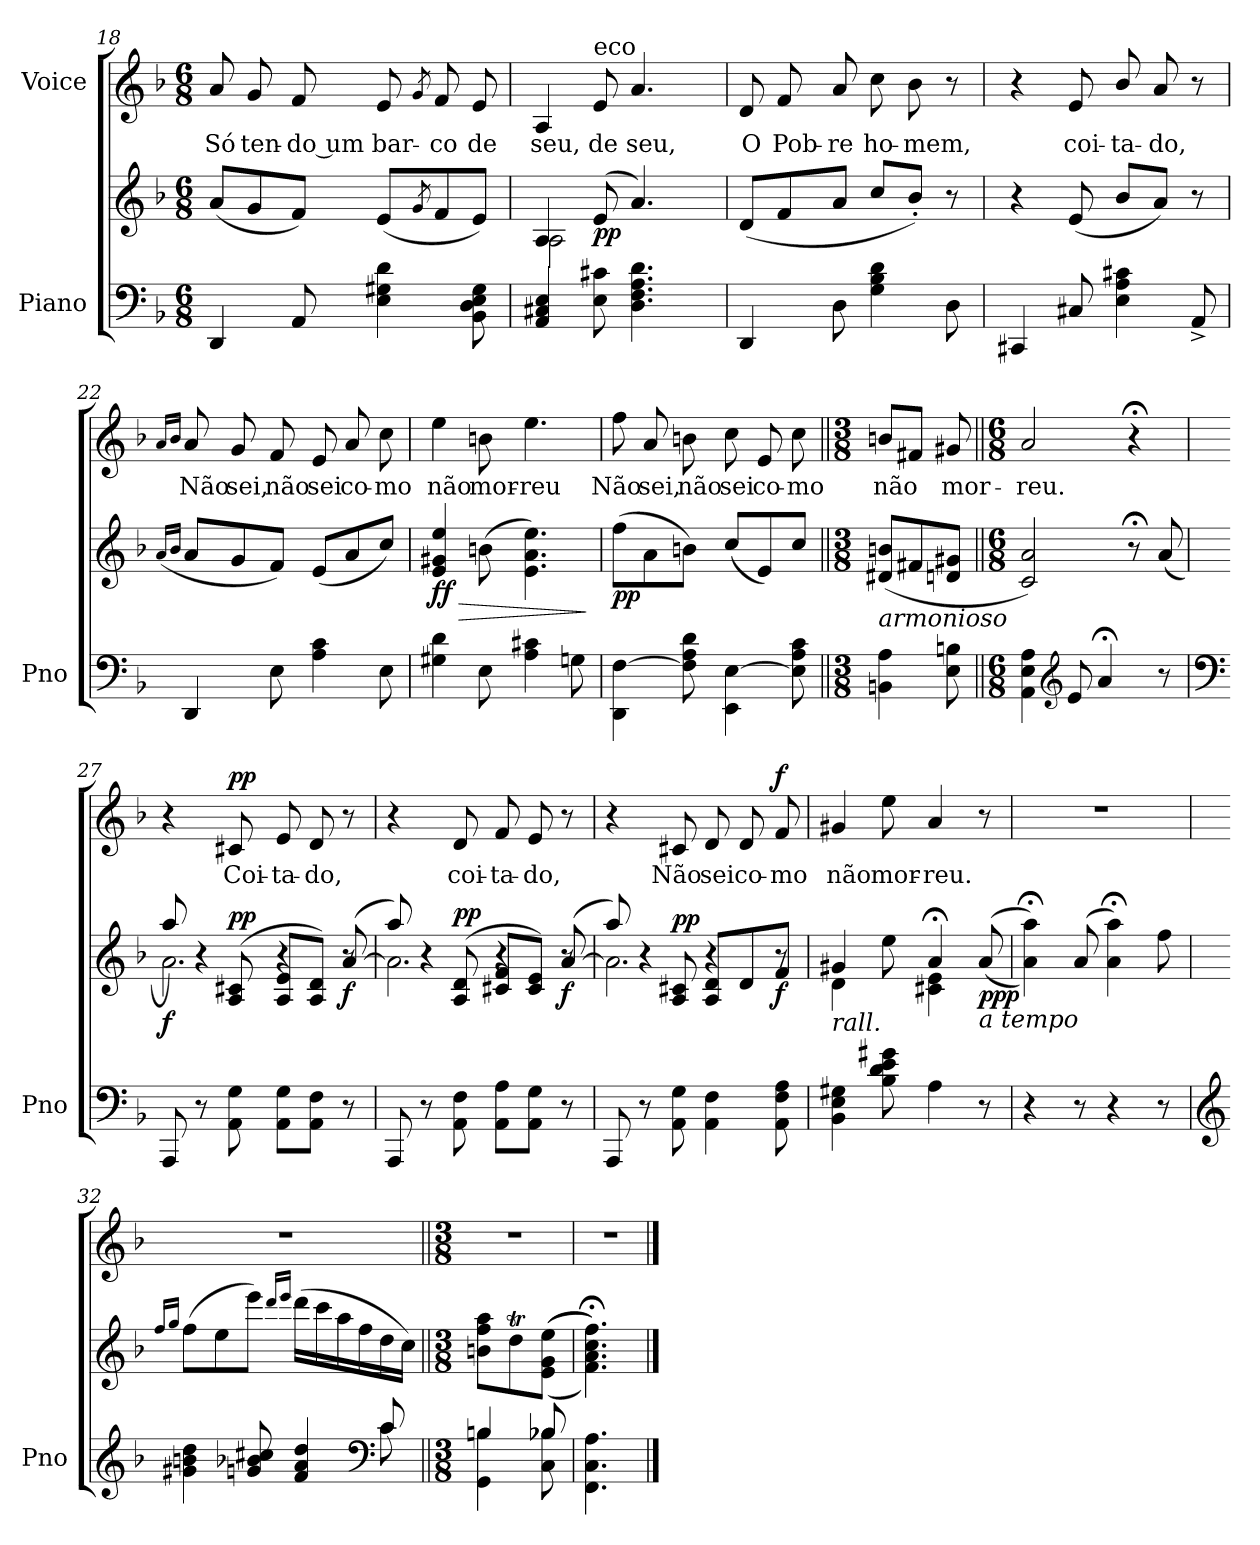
**kern	**kern	**dynam	**kern	**text	**dynam
*part2	*part2	*part2	*part1	*part1	*part1
*staff3	*staff2	*staff2/3	*staff1	*staff1	*staff1
*I"Piano	*	*	*I"Voice	*	*
*I'Pno	*	*	*	*	*
*clefF4	*clefG2	*	*clefG2	*	*
*k[b-]	*k[b-]	*	*k[b-]	*	*
*M6/8	*M6/8	*	*M6/8	*	*
=18	=18	=18	=18	=18	=18
!	!	!	!	!LO:LY:b	!
4DD/	(8a/L	.	8a/	Só	.
!	!	!	!	!LO:LY:b	!
.	8g/	.	8g/	ten-	.
!	!	!	!	!LO:LY:b	!
8AA/	8f/J)	.	8f/	do um	.
!	!	!	!	!LO:LY:b	!
4E\ 4G#X\ 4d\	(8e/L	.	8e/	bar-	.
.	8qg/	.	8qg/	.	.
!	!	!	!	!LO:LY:b	!
.	8f/	.	8f/	-co	.
!	!	!	!	!LO:LY:b	!
8BB-\ 8D\ 8E\ 8G#\	8e/J)	.	8e/	de	.
!!LO:PB:g=z
=19	=19	=19	=19	=19	=19
*	*^	*	*	*	*
!	!	!	!	!	!LO:LY:b	!
4AA/ 4C#X/ 4E/	4A/	2A\	.	4A/	seu,	.
!	!	!	!	!LO:TX:a:t=eco	!	!
!	!	!	!LO:DY:b	!	!LO:LY:b	!
8E\ 8c#X\	(<8e/	.	pp	8e/	de	.
!	!	!	!	!	!LO:LY:b	!
4.D\ 4.F\ 4.A\ 4.d\	4.a/)	.	.	4.a/	seu,	.
.	.	4ryy	.	.	.	.
=20	=20	=20	=20	=20	=20	=20
!	!LO:TX:b:t=sordina	!	!	!	!	!
!	!	!	!	!	!LO:LY:b	!
*	*v	*v	*	*	*	*
4DD/	(<8d/L	.	8d/	O	.
!	!	!	!	!LO:LY:b	!
.	8f/	.	8f/	Pob-	.
!	!	!	!	!LO:LY:b	!
8D\	8a/J	.	8a/	-re	.
!	!	!	!	!LO:LY:b	!
4G\ 4B-\ 4d\	8cc/L	.	8cc\	ho-	.
!	!	!	!	!LO:LY:b	!
.	8b-'/J)	.	8b-\	-mem,	.
8D\	8r	.	8r	.	.
=21	=21	=21	=21	=21	=21
4CC#X/	4r	.	4r	.	.
!	!	!	!	!LO:LY:b	!
8C#X/	(8e/	.	8e/	coi-	.
!	!	!	!	!LO:LY:b	!
4E\ 4A\ 4c#X\	8b-/L	.	8b-/	-ta-	.
!	!	!	!	!LO:LY:b	!
.	8a/J)	.	8a/	-do,	.
8AA^/	8r	.	8r	.	.
=22	=22	=22	=22	=22	=22
.	(16qa/LL	.	16qa/LL	.	.
.	16qb-/JJ	.	16qb-/JJ	.	.
!	!	!	!	!LO:LY:b	!
4DD/	8a/L	.	8a/	Não	.
!	!	!	!	!LO:LY:b	!
.	8g/	.	8g/	sei,	.
!	!	!	!	!LO:LY:b	!
8E\	8f/J)	.	8f/	não	.
!	!	!	!	!LO:LY:b	!
4A\ 4c\	(8e/L	.	8e/	sei	.
!	!	!	!	!LO:LY:b	!
.	8a/	.	8a/	co-	.
!	!	!	!	!LO:LY:b	!
8E\	8cc/J)	.	8cc\	-mo	.
=23	=23	=23	=23	=23	=23
!	!	!LO:HP:b	!	!LO:LY:b	!
!	!	!LO:DY:n=1:b	!	!	!
4G#X\ 4d\	4e/ 4g#X/ 4ee/	> ff	4ee\	não	.
!	!	!	!	!LO:LY:b	!
8E\	(8bn\	.	8bn\	mor-	.
!	!	!	!	!LO:LY:b	!
4A\ 4c#X\	4.e\ 4.a\ 4.ee\)	.	4.ee\	-reu	.
8Gn\	.	.	.	.	.
.	.	]	.	.	.
=24	=24	=24	=24	=24	=24
!	!	!LO:DY:b	!	!LO:LY:b	!
4DD\ [<4F\	(8ff\L	pp	8ff\	Não	.
!	!	!	!	!LO:LY:b	!
.	8a\	.	8a/	sei,	.
!	!	!	!	!LO:LY:b	!
8F\] 8A\ 8d\	8bn\J)	.	8bn\	não	.
!	!	!	!	!LO:LY:b	!
4EE\ [<4E\	(8cc/L	.	8cc\	sei	.
!	!	!	!	!LO:LY:b	!
.	8e/)	.	8e/	co-	.
!	!	!	!	!LO:LY:b	!
8E\] 8A\ 8c\	8cc/J	.	8cc\	-mo	.
=25||	=25||	=25||	=25||	=25||	=25||
*M3/8	*M3/8	*	*M3/8	*	*
!	!LO:TX:b:i:t=armonioso	!	!	!	!
!	!	!	!	!LO:LY:b	!
4BBn\ 4A\	(>8d#X/ 8bn/L	.	8bn/L	não	.
.	8f#X/	.	8f#X/J	.	.
!	!	!	!	!LO:LY:b	!
8E\ 8Bn\	8dn/ 8g#X/J	.	8g#X/	mor-	.
!!LO:LB:g=z
=26||	=26||	=26||	=26||	=26||	=26||
*M6/8	*M6/8	*	*M6/8	*	*
!	!	!	!	!LO:LY:b	!
4AA\ 4E\ 4A\	2c/ 2a/)	.	2a/	-reu.	.
*clefG2	*	*	*	*	*
8e/	.	.	.	.	.
4a;</	.	.	.	.	.
.	8r;<	.	4r;<	.	.
8r	(>8a/	.	.	.	.
!!LO:PB:g=z
=27	=27	=27	=27	=27	=27
*clefF4	*	*	*	*	*
*	*^	*	*	*	*
*	*	*^	*	*	*	*
!	!	!	!	!LO:DY:b	!	!	!
8AAA/	8aa/)	2.a\	4ryy	f	4r	.	.
8r	4r	.	.	.	.	.	.
!	!	!	!	!LO:DY:a	!	!LO:LY:b	!LO:DY:a
8AA\ 8G\	.	.	(<8A/ 8c#X/	pp	8c#X/	Coi-	pp
!	!	!	!	!	!	!LO:LY:b	!
8AA\ 8G\L	4r	.	8A/ 8e/L	.	8e/	-ta-	.
!	!	!	!	!	!	!LO:LY:b	!
8AA\ 8F\J	.	.	8A/ 8d/J)	.	8d/	-do,	.
!	!	!	!	!LO:DY:b	!	!	!
8r	([<8a/	.	8r	f	8r	.	.
=28	=28	=28	=28	=28	=28	=28	=28
8AAA/	8aa/)	2.a\]	4ryy	.	4r	.	.
8r	4r	.	.	.	.	.	.
!	!	!	!	!LO:DY:a	!	!LO:LY:b	!
8AA\ 8F\	.	.	(<8A/ 8d/	pp	8d/	coi-	.
!	!	!	!	!	!	!LO:LY:b	!
8AA\ 8A\L	4r	.	8c#X/ 8f/L	.	8f/	-ta-	.
!	!	!	!	!	!	!LO:LY:b	!
8AA\ 8G\J	.	.	8c#/ 8e/J)	.	8e/	-do,	.
!	!	!	!	!LO:DY:b	!	!	!
8r	([<8a/	.	8r	f	8r	.	.
=29	=29	=29	=29	=29	=29	=29	=29
8AAA/	8aa/)	2.a\]	4ryy	.	4r	.	.
8r	4r	.	.	.	.	.	.
!	!	!	!	!LO:DY:a	!	!LO:LY:b	!
8AA\ 8G\	.	.	8A/ 8c#X/	pp	8c#X/	Não	.
!	!	!	!	!	!	!LO:LY:b	!
4AA\ 4F\	4r	.	8A/ 8d/L	.	8d/	sei	.
!	!	!	!	!	!	!LO:LY:b	!
.	.	.	8d/	.	8d/	co-	.
!	!	!	!	!LO:DY:b	!	!LO:LY:b	!LO:DY:a
8AA\ 8F\ 8A\	8r	.	8f/J	f	8f/	-mo	f
=30	=30	=30	=30	=30	=30	=30	=30
!	!LO:TX:b:i:t=rall.	!	!	!	!	!	!
!	!	!	!	!	!	!LO:LY:b	!
*	*	*v	*v	*	*	*	*
4BB-\ 4E\ 4G#X\	4g#X/	4d\	.	4g#X/	não	.
!	!	!	!	!	!LO:LY:b	!
8B-\ 8d\ 8e\ 8g#X\	8ee\	8ryy	.	8ee\	mor-	.
!	!	!	!	!	!LO:LY:b	!
4A\	4a;</	4c#X\ 4e\	.	4a/	-reu.	.
!	!LO:TX:b:i:t=a tempo	!	!	!	!	!
!	!	!	!LO:DY:b	!	!	!
8r	((>8a/	8ryy	ppp	8r	.	.
*	*v	*v	*	*	*	*
=31	=31	=31	=31	=31	=31
4r	4a\;< 4aa\;<))	.	2.r	.	.
8r	(8a/	.	.	.	.
4r	4a\;< 4aa\;<)	.	.	.	.
8r	8ff\	.	.	.	.
=32	=32	=32	=32	=32	=32
*clefG2	*	*	*	*	*
.	16qff/LL	.	.	.	.
.	16qgg/JJ	.	.	.	.
*^	*	*	*	*	*
4g#X\ 4bn\ 4dd\	8ryy	(8ff\L	.	2.r	.	.
*v	*v	*	*	*	*	*
.	8ee\	.	.	.	.
8gn/ 8b-X/ 8cc#X/	8eee\J)	.	.	.	.
.	16qddd/LL	.	.	.	.
.	16qeee/JJ	.	.	.	.
4f/ 4a/ 4dd/	(16ddd\LL	.	.	.	.
.	16ccc\	.	.	.	.
.	16aa\	.	.	.	.
.	16ff\	.	.	.	.
*clefF4	*	*	*	*	*
*^	*	*	*	*	*
8c/	8c\	16dd\	.	.	.	.
.	.	16cc\JJ)	.	.	.	.
!!LO:LB:g=z
=33||	=33||	=33||	=33||	=33||	=33||	=33||
*M3/8	*	*M3/8	*	*M3/8	*	*
4Bn/	4GG\ 4B\	8bn\ 8ff\ 8aa\L	.	4.r	.	.
.	.	8ddT\	.	.	.	.
8B-X/	8C\ 8B-\	((<(8e\ 8g\ 8ee\J	.	.	.	.
*v	*v	*	*	*	*	*
=34	=34	=34	=34	=34	=34
4.FF\ 4.C\ 4.A\	4.f\;< 4.a\;< 4.cc\;< 4.ff\;<)))	.	4.r	.	.
==	==	==	==	==	==
*-	*-	*-	*-	*-	*-
